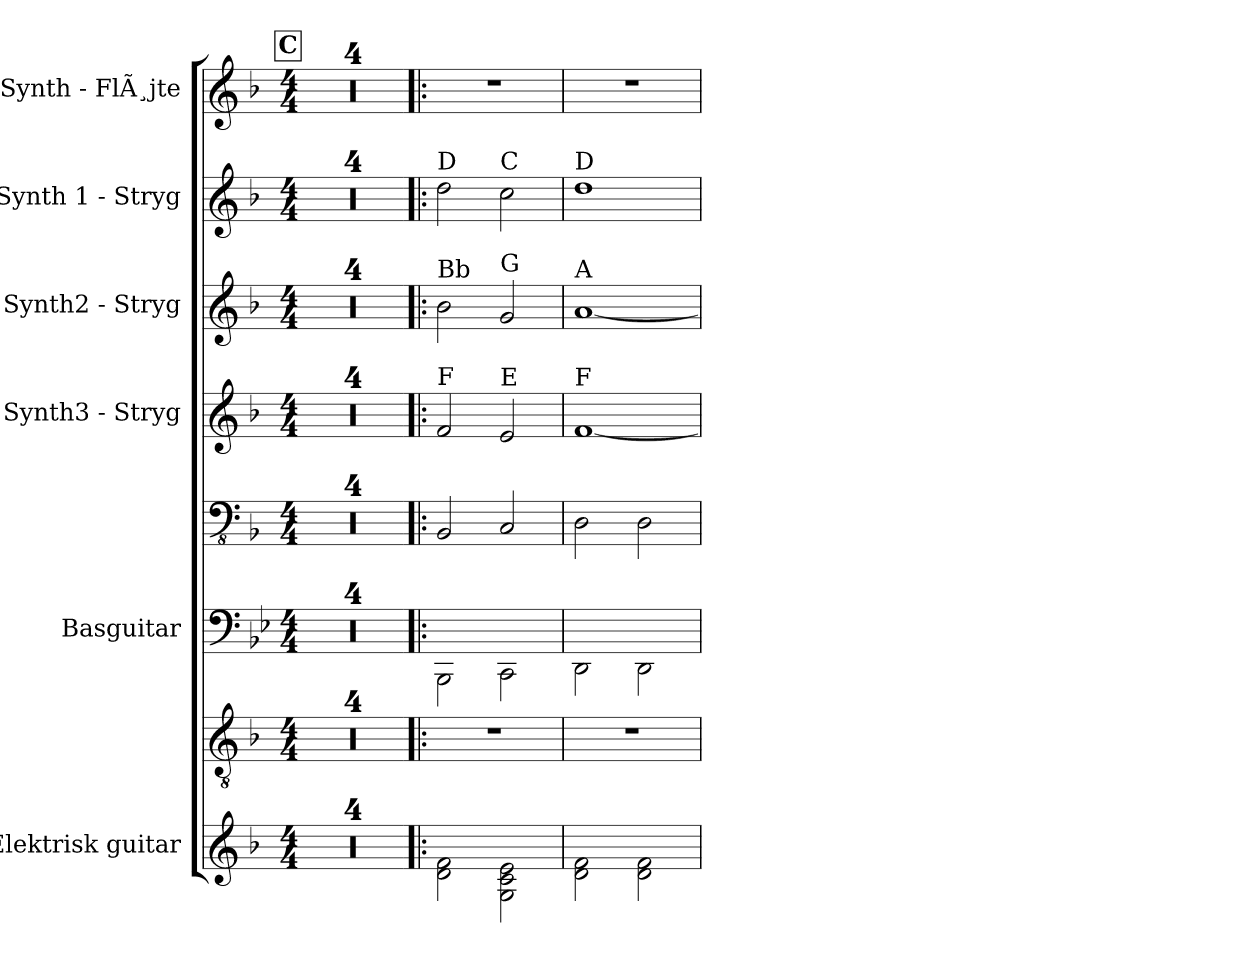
**kern	**kern	**kern	**kern	**kern	**kern	**kern	**kern
*part6	*part6	*part5	*part5	*part4	*part3	*part2	*part1
*staff8	*staff7	*staff6	*staff5	*staff4	*staff3	*staff2	*staff1
*I"Elektrisk guitar	*	*I"Basguitar	*	*I"Synth3 - Stryg	*I"Synth2 - Stryg	*I"Synth 1 - Stryg	*I"Synth - FlÃ¸jte
*I'El-guit.	*	*I'B. guit.	*	*I'Str3	*I'Str2	*I'Str1	*I'Fl
*	*clefGv2	*	*clefFv4	*clefG2	*clefG2	*clefG2	*clefG2
*k[b-]	*k[b-]	*k[b-e-]	*k[b-]	*k[b-]	*k[b-]	*k[b-]	*k[b-]
*M4/4	*M4/4	*M4/4	*M4/4	*M4/4	*M4/4	*M4/4	*M4/4
!!LO:REH:place=s1:a:B:fs=14:t=C
=25	=25	=25	=25	=25	=25	=25	=25
1r	1r	1r	1r	1r	1r	1r	1r
=26	=26	=26	=26	=26	=26	=26	=26
1r	1r	1r	1r	1r	1r	1r	1r
!!LO:PB:g=z
=27	=27	=27	=27	=27	=27	=27	=27
1r	1r	1r	1r	1r	1r	1r	1r
=28	=28	=28	=28	=28	=28	=28	=28
1r	1r	1r	1r	1r	1r	1r	1r
=29!|:	=29!|:	=29!|:	=29!|:	=29!|:	=29!|:	=29!|:	=29!|:
!	!	!	!	!	!	!LO:TX:a:t=D	!
!	!	!	!	!	!LO:TX:a:t=Bb	!	!
!	!	!	!	!LO:TX:a:t=F	!	!	!
2d\ 2f\	1r	2BBB-\	2BBB-/	2f/	2b-\	2dd\	1r
!	!	!	!	!	!	!LO:TX:a:t=C	!
!	!	!	!	!	!LO:TX:a:t=G	!	!
!	!	!	!	!LO:TX:a:t=E	!	!	!
2G\ 2c\ 2e\	.	2CC\	2CC/	2e/	2g/	2cc\	.
=30	=30	=30	=30	=30	=30	=30	=30
!	!	!	!	!	!	!LO:TX:a:t=D	!
!	!	!	!	!	!LO:TX:a:t=A	!	!
!	!	!	!	!LO:TX:a:t=F	!	!	!
2d\ 2f\	1r	2DD\	2DD\	[1f	[1a	1dd	1r
2d\ 2f\	.	2DD\	2DD\	.	.	.	.
=	=	=	=	=	=	=	=
*-	*-	*-	*-	*-	*-	*-	*-
